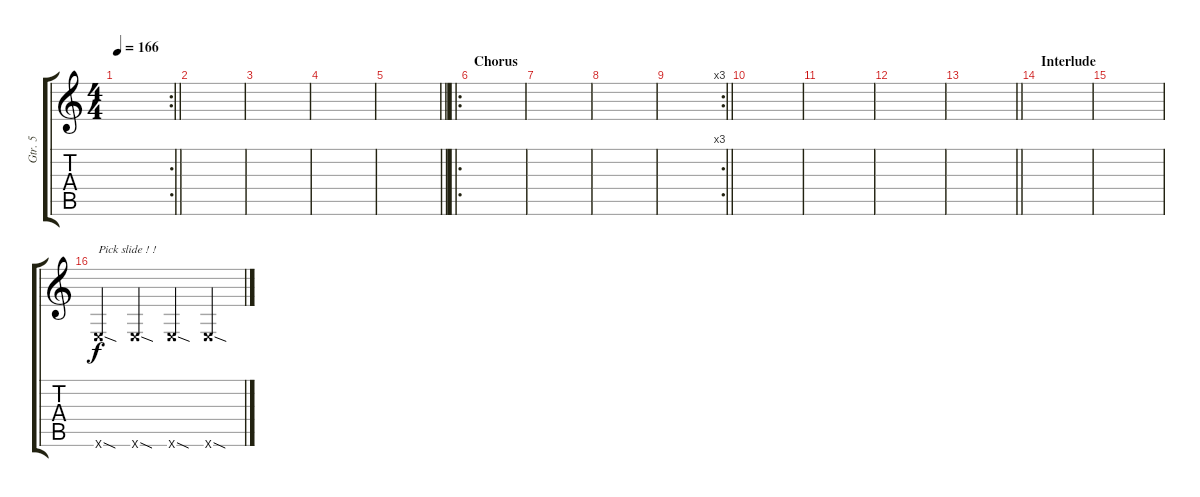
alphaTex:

\track ("Gtr. 5" "Gtr. 5") {instrument distortionguitar}
\staff {score tabs}
\tuning (E4 B3 G3 D3 A2 E2) {hide}
\rc 2
\ts (4 4)
\tempo 166
\clef g2
\barLineRight lightlight
\ks c
|
|
|
|
\barLineRight lightlight
|
\ro
\section ("" "Chorus")
|
|
|
\rc 3
\barLineRight lightlight
|
|
|
|
\barLineRight lightlight
|
\section ("" "Interlude")
|
|
0.6{sod x}.4{txt "Pick slide ! !"} 0.6{sod x}.4 0.6{sod x}.4 0.6{sod x}.4
